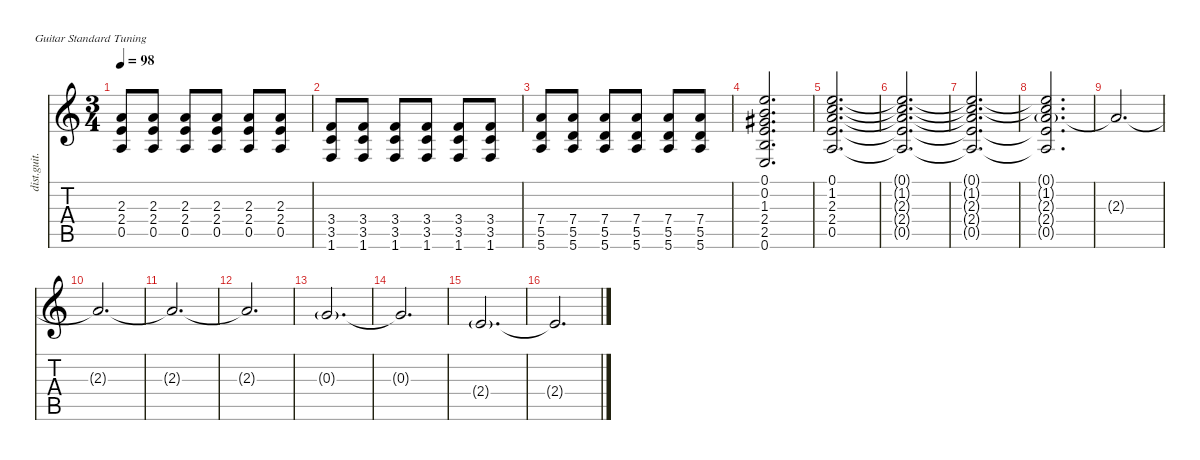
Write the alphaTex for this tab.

\defaultSystemsLayout 4
\hideDynamics
\bracketExtendMode nobrackets
\otherSystemsTrackNameOrientation horizontal
\track ("гитара ритм" "dist.guit.") {instrument distortionguitar}
\staff {score tabs}
\tuning (E4 B3 G3 D3 A2 E2)
\ts (3 4)
\tempo 98
\clef g2
\ks c
(2.3 2.4 0.5).8{dy f beam Up} (2.3 2.4 0.5).8{beam Up} (2.3 2.4 0.5).8{beam Up} (2.3 2.4 0.5).8{beam Up} (2.3 2.4 0.5).8{beam Up} (2.3 2.4 0.5).8{beam Up} |
(3.4 3.5 1.6).8{beam Up} (3.4 3.5 1.6).8{beam Up} (3.4 3.5 1.6).8{beam Up} (3.4 3.5 1.6).8{beam Up} (3.4 3.5 1.6).8{beam Up} (3.4 3.5 1.6).8{beam Up} |
(7.4 5.5 5.6).8{beam Up} (7.4 5.5 5.6).8{beam Up} (7.4 5.5 5.6).8{beam Up} (7.4 5.5 5.6).8{beam Up} (7.4 5.5 5.6).8{beam Up} (7.4 5.5 5.6).8{beam Up} |
(0.1 0.2 1.3{acc #} 2.4 2.5 0.6).2{d beam Up} |
(0.1 1.2 2.3 2.4 0.5).2{d beam Up} |
(0.1{t} 1.2{t} 2.4{t} 0.5{t} 2.3{t}).2{d beam Up} |
(1.2{t} 2.3{t} 2.4{t} 0.5{t} 0.1{t}).2{d beam Up} |
(0.1{t} 1.2{t} 2.3{g} 2.4{t} 0.5{t}).2{d beam Up} |
2.3{t}.2{d beam Up} |
2.3{t}.2{d beam Up} |
2.3{t}.2{d beam Up} |
2.3{t}.2{d beam Up} |
0.3{g}.2{d dy mf beam Up} |
0.3{t}.2{d dy f beam Up} |
2.4{g}.2{d dy mf beam Up} |
2.4{t}.2{d dy f beam Up}
